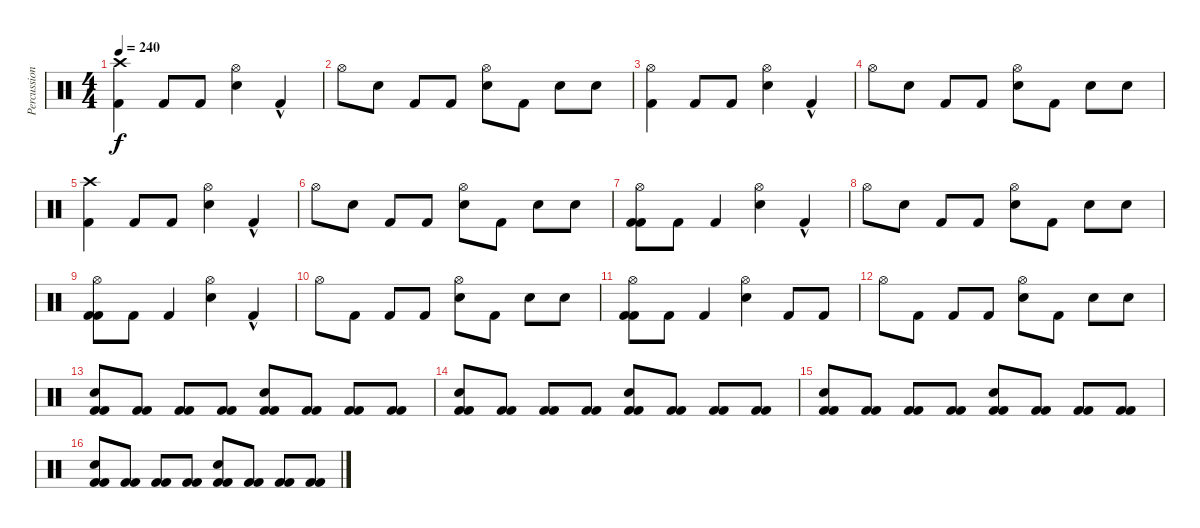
\track ("Percussion" "Percussion") {instrument percussion}
\staff {score}
\articulation defaults
\ts (4 4)
\tempo 240
\clef neutral
\ks c
("Crash high (hit)" "Kick (hit) 2").4{dy f} "Kick (hit) 2".8 "Kick (hit) 2".8 ("Hi-Hat (open)" "Electric Snare (hit)").4 "Kick (hit) 2"{hac}.4 |
"Hi-Hat (open)".8 "Electric Snare (hit)".8 "Kick (hit) 2".8 "Kick (hit) 2".8 ("Hi-Hat (open)" "Electric Snare (hit)").8 "Kick (hit) 2".8 "Electric Snare (hit)".8 "Electric Snare (hit)".8 |
("Hi-Hat (open)" "Kick (hit) 2").4 "Kick (hit) 2".8 "Kick (hit) 2".8 ("Hi-Hat (open)" "Electric Snare (hit)").4 "Kick (hit) 2"{hac}.4 |
"Hi-Hat (open)".8 "Electric Snare (hit)".8 "Kick (hit) 2".8 "Kick (hit) 2".8 ("Hi-Hat (open)" "Electric Snare (hit)").8 "Kick (hit) 2".8 "Electric Snare (hit)".8 "Electric Snare (hit)".8 |
("Crash high (hit)" "Kick (hit) 2").4 "Kick (hit) 2".8 "Kick (hit) 2".8 ("Hi-Hat (open)" "Electric Snare (hit)").4 "Kick (hit) 2"{hac}.4 |
"Hi-Hat (open)".8 "Electric Snare (hit)".8 "Kick (hit) 2".8 "Kick (hit) 2".8 ("Hi-Hat (open)" "Electric Snare (hit)").8 "Kick (hit) 2".8 "Electric Snare (hit)".8 "Electric Snare (hit)".8 |
("Hi-Hat (open)" "Kick (hit) 2" "Kick (hit) 2").8 "Kick (hit) 2".8 "Kick (hit) 2".4 ("Hi-Hat (open)" "Electric Snare (hit)").4 "Kick (hit) 2"{hac}.4 |
"Hi-Hat (open)".8 "Electric Snare (hit)".8 "Kick (hit) 2".8 "Kick (hit) 2".8 ("Hi-Hat (open)" "Electric Snare (hit)").8 "Kick (hit) 2".8 "Electric Snare (hit)".8 "Electric Snare (hit)".8 |
("Hi-Hat (open)" "Kick (hit) 2" "Kick (hit) 2").8 "Kick (hit) 2".8 "Kick (hit) 2".4 ("Hi-Hat (open)" "Electric Snare (hit)").4 "Kick (hit) 2"{hac}.4 |
"Hi-Hat (open)".8 "Kick (hit) 2".8 "Kick (hit) 2".8 "Kick (hit) 2".8 ("Hi-Hat (open)" "Electric Snare (hit)").8 "Kick (hit) 2".8 "Electric Snare (hit)".8 "Electric Snare (hit)".8 |
("Hi-Hat (open)" "Kick (hit) 2" "Kick (hit) 2").8 "Kick (hit) 2".8 "Kick (hit) 2".4 ("Hi-Hat (open)" "Electric Snare (hit)").4 "Kick (hit) 2".8 "Kick (hit) 2".8 |
"Hi-Hat (open)".8 "Kick (hit) 2".8 "Kick (hit) 2".8 "Kick (hit) 2".8 ("Hi-Hat (open)" "Electric Snare (hit)").8 "Kick (hit) 2".8 "Electric Snare (hit)".8 "Electric Snare (hit)".8 |
("Electric Snare (hit)" "Kick (hit) 2" "Kick (hit) 2").8 ("Kick (hit) 2" "Kick (hit) 2").8 ("Kick (hit) 2" "Kick (hit) 2").8 ("Kick (hit) 2" "Kick (hit) 2").8 ("Electric Snare (hit)" "Kick (hit) 2" "Kick (hit) 2").8 ("Kick (hit) 2" "Kick (hit) 2").8 ("Kick (hit) 2" "Kick (hit) 2").8 ("Kick (hit) 2" "Kick (hit) 2").8 |
("Electric Snare (hit)" "Kick (hit) 2" "Kick (hit) 2").8 ("Kick (hit) 2" "Kick (hit) 2").8 ("Kick (hit) 2" "Kick (hit) 2").8 ("Kick (hit) 2" "Kick (hit) 2").8 ("Electric Snare (hit)" "Kick (hit) 2" "Kick (hit) 2").8 ("Kick (hit) 2" "Kick (hit) 2").8 ("Kick (hit) 2" "Kick (hit) 2").8 ("Kick (hit) 2" "Kick (hit) 2").8 |
("Electric Snare (hit)" "Kick (hit) 2" "Kick (hit) 2").8 ("Kick (hit) 2" "Kick (hit) 2").8 ("Kick (hit) 2" "Kick (hit) 2").8 ("Kick (hit) 2" "Kick (hit) 2").8 ("Electric Snare (hit)" "Kick (hit) 2" "Kick (hit) 2").8 ("Kick (hit) 2" "Kick (hit) 2").8 ("Kick (hit) 2" "Kick (hit) 2").8 ("Kick (hit) 2" "Kick (hit) 2").8 |
("Electric Snare (hit)" "Kick (hit) 2" "Kick (hit) 2").8 ("Kick (hit) 2" "Kick (hit) 2").8 ("Kick (hit) 2" "Kick (hit) 2").8 ("Kick (hit) 2" "Kick (hit) 2").8 ("Electric Snare (hit)" "Kick (hit) 2" "Kick (hit) 2").8 ("Kick (hit) 2" "Kick (hit) 2").8 ("Kick (hit) 2" "Kick (hit) 2").8 ("Kick (hit) 2" "Kick (hit) 2").8
